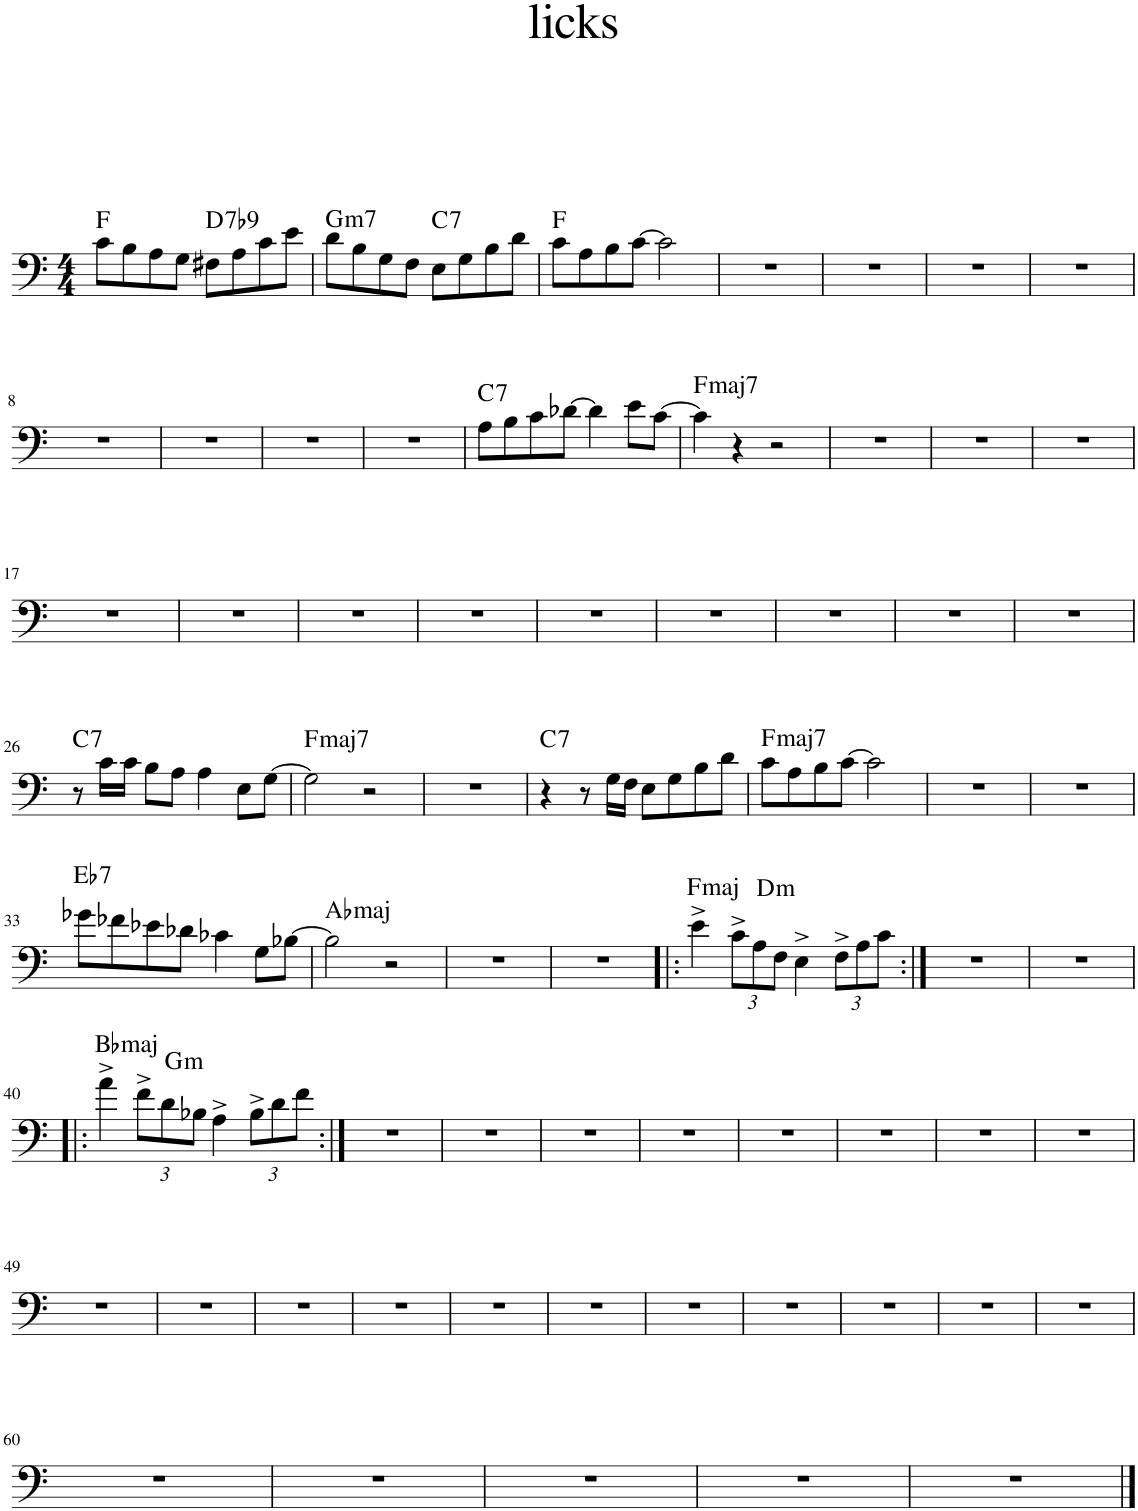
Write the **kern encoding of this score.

**kern	**harte
*part1	*part1
*staff1	*
*I"Piano	*
*I'Pno.	*
*clefF4	*
*k[]	*
*M4/4	*
=1	=1
8c\L	F:maj
8B\	.
8A\	.
8G\J	.
!	!LO:H:kt=7
8F#X\L	D:7(b9)
8A\	.
8c\	.
8e\J	.
=2	=2
!	!LO:H:kt=m7
8d\L	G:min7
8B\	.
8G\	.
8F\J	.
!	!LO:H:kt=7
8E\L	C:7
8G\	.
8B\	.
8d\J	.
=3	=3
8c\L	F:maj
8A\	.
8B\	.
[8c\J	.
2c\]	.
=4	=4
1r	.
=5	=5
1r	.
=6	=6
1r	.
=7	=7
1r	.
!!LO:LB:g=z
=8	=8
1r	.
=9	=9
1r	.
=10	=10
1r	.
=11	=11
1r	.
=12	=12
!	!LO:H:kt=7
8A\L	C:7
8B\	.
8c\	.
[8d-X\J	.
4d-\]	.
8e\L	.
[8c\J	.
=13	=13
!	!LO:H:kt=maj7
4c\]	F:maj7
4r	.
2r	.
=14	=14
1r	.
=15	=15
1r	.
=16	=16
1r	.
!!LO:LB:g=z
=17	=17
1r	.
=18	=18
1r	.
=19	=19
1r	.
=20	=20
1r	.
=21	=21
1r	.
=22	=22
1r	.
=23	=23
1r	.
=24	=24
1r	.
=25	=25
1r	.
!!LO:LB:g=z
=26	=26
!	!LO:H:kt=7
8r	C:7
16c\LL	.
16c\JJ	.
8B\L	.
8A\J	.
4A\	.
8E\L	.
[8G\J	.
=27	=27
!	!LO:H:kt=maj7
2G\]	F:maj7
2r	.
=28	=28
1r	.
=29	=29
!	!LO:H:kt=7
4r	C:7
8r	.
16G\LL	.
16F\JJ	.
8E\L	.
8G\	.
8B\	.
8d\J	.
=30	=30
!	!LO:H:kt=maj7
8c\L	F:maj7
8A\	.
8B\	.
[8c\J	.
2c\]	.
=31	=31
1r	.
=32	=32
1r	.
!!LO:LB:g=z
=33	=33
!	!LO:H:kt=7
8g-X\L	Eb:7
8f-X\	.
8e-X\	.
8d-X\J	.
4c-X\	.
8G\L	.
[8B-X\J	.
=34	=34
!	!LO:H:kt=maj
2B-\]	Ab:maj
2r	.
=35	=35
1r	.
=36	=36
1r	.
=37!|:	=37!|:
!	!LO:H:kt=maj
4e^\	F:maj
*Xbrackettup	*
12c^\L	.
!	!LO:H:kt=m
12A\	D:min
12F\J	.
4E^\	.
12F^\L	.
12A\	.
12c\J	.
=38:|!	=38:|!
1r	.
=39	=39
1r	.
!!LO:LB:g=z
=40!|:	=40!|:
!	!LO:H:kt=maj
4a^\	Bb:maj
12f^\L	.
!	!LO:H:kt=m
12d\	G:min
12B-X\J	.
4A^\	.
12B-^\L	.
12d\	.
12f\J	.
=41:|!	=41:|!
1r	.
=42	=42
1r	.
=43	=43
1r	.
=44	=44
1r	.
=45	=45
1r	.
=46	=46
1r	.
=47	=47
1r	.
=48	=48
1r	.
!!LO:LB:g=z
=49	=49
1r	.
=50	=50
1r	.
=51	=51
1r	.
=52	=52
1r	.
=53	=53
1r	.
=54	=54
1r	.
=55	=55
1r	.
=56	=56
1r	.
=57	=57
1r	.
=58	=58
1r	.
=59	=59
1r	.
!!LO:LB:g=z
=60	=60
1r	.
=61	=61
1r	.
=62	=62
1r	.
=63	=63
1r	.
=64	=64
1r	.
==	==
*-	*-
